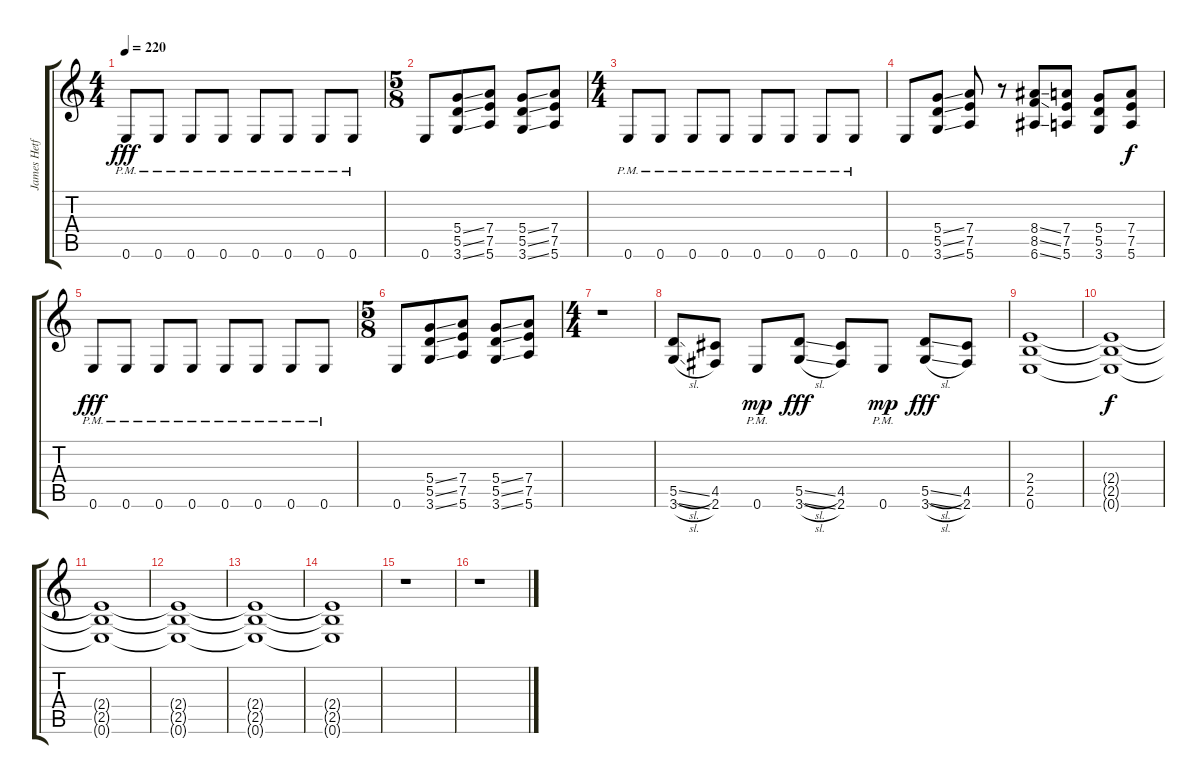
\track ("James Hetfield" "James Hetf") {instrument distortionguitar}
\staff {score tabs}
\tuning (E4 B3 G3 D3 A2 E2) {hide}
\ts (4 4)
\tempo 220
\clef g2
\ks c
0.6{pm}.8{dy fff} 0.6{pm}.8 0.6{pm}.8 0.6{pm}.8 0.6{pm}.8 0.6{pm}.8 0.6{pm}.8 0.6{pm}.8 |
\ts (5 8)
0.6.8 (5.4{ss} 5.5{ss} 3.6{ss}).8 (7.4 7.5 5.6).8 (5.4{ss} 5.5{ss} 3.6{ss}).8 (7.4 7.5 5.6).8 |
\ts (4 4)
0.6{pm}.8 0.6{pm}.8 0.6{pm}.8 0.6{pm}.8 0.6{pm}.8 0.6{pm}.8 0.6{pm}.8 0.6{pm}.8 |
0.6.8 (5.4{ss} 5.5{ss} 3.6{ss}).8 (7.4 7.5 5.6).8 r.8 (8.4{ss} 8.5{ss} 6.6{ss}).8 (7.4 7.5 5.6).8 (5.4 5.5 3.6).8 (7.4 7.5 5.6).8{dy f} |
0.6{pm}.8{dy fff} 0.6{pm}.8 0.6{pm}.8 0.6{pm}.8 0.6{pm}.8 0.6{pm}.8 0.6{pm}.8 0.6{pm}.8 |
\ts (5 8)
0.6.8 (5.4{ss} 5.5{ss} 3.6{ss}).8 (7.4 7.5 5.6).8 (5.4{ss} 5.5{ss} 3.6{ss}).8 (7.4 7.5 5.6).8 |
\ts (4 4)
r.1 |
(5.5{sl} 3.6{sl}).8 (4.5 2.6).8 0.6{pm}.8{dy mp} (5.5{sl} 3.6{sl}).8{dy fff} (4.5 2.6).8 0.6{pm}.8{dy mp} (5.5{sl} 3.6{sl}).8{dy fff} (4.5 2.6).8 |
(2.4 2.5 0.6).1{volume 9} |
(2.4{t} 2.5{t} 0.6{t}).1{dy f} |
(2.4{t} 2.5{t} 0.6{t}).1 |
(2.4{t} 2.5{t} 0.6{t}).1 |
(2.4{t} 2.5{t} 0.6{t}).1{volume 1} |
(2.4{t} 2.5{t} 0.6{t}).1 |
r.1 |
r.1
